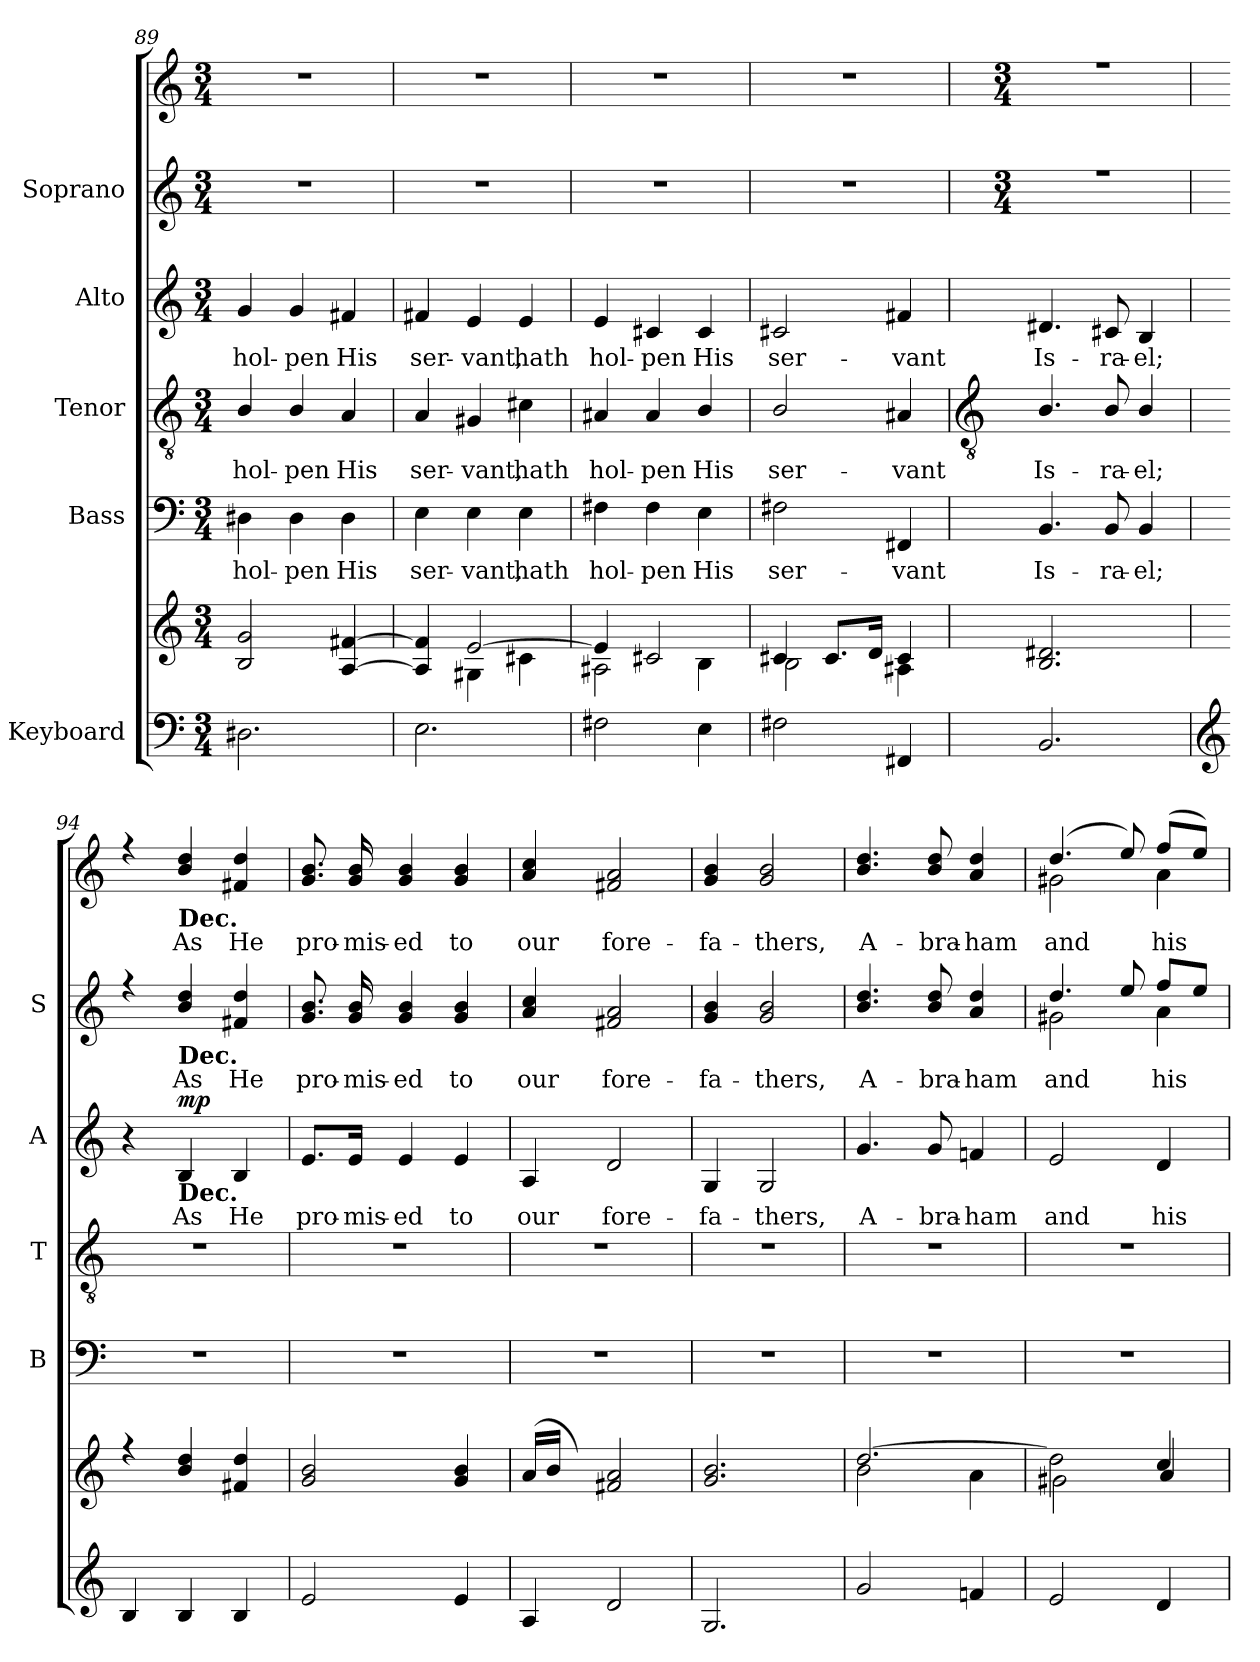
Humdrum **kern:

**kern	**kern	**kern	**text	**kern	**text	**kern	**text	**dynam	**kern	**text	**kern	**text	**dynam
*part5	*part5	*part4	*part4	*part3	*part3	*part2	*part2	*part2	*part1	*part1	*part1	*part1	*part1
*staff7	*staff6	*staff5	*staff5	*staff4	*staff4	*staff3	*staff3	*staff3	*staff2	*staff2	*staff1	*staff1	*staff1/2
*I"Keyboard	*	*I"Bass	*	*I"Tenor	*	*I"Alto	*	*	*I"Soprano	*	*	*	*
*	*	*I'B	*	*I'T	*	*I'A	*	*	*I'S	*	*	*	*
*clefF4	*clefG2	*clefF4	*	*clefGv2	*	*clefG2	*	*	*clefG2	*	*clefG2	*	*
*k[]	*k[]	*k[]	*	*k[]	*	*k[]	*	*	*k[]	*	*k[]	*	*
*C:	*C:	*C:	*	*C:	*	*C:	*	*	*C:	*	*C:	*	*
*M3/4	*M3/4	*M3/4	*	*M3/4	*	*M3/4	*	*	*M3/4	*	*M3/4	*	*
=89	=89	=89	=89	=89	=89	=89	=89	=89	=89	=89	=89	=89	=89
*	*^	*	*	*	*	*	*	*	*	*	*	*	*
!	!	!LO:N:vis=1	!	!LO:LY:b	!	!LO:LY:b	!	!LO:LY:b	!	!	!	!	!	!
2.D#X	2B 2g	2.ryy	4D#X	hol-	4B/	hol-	4g	hol-	.	2.r	.	2.r	.	.
!	!	!	!	!LO:LY:b	!	!LO:LY:b	!	!LO:LY:b	!	!	!	!	!	!
.	.	.	4D#	-pen	4B/	-pen	4g	-pen	.	.	.	.	.	.
!	!	!	!	!LO:LY:b	!	!LO:LY:b	!	!LO:LY:b	!	!	!	!	!	!
.	[4A [4f#X	.	4D#	His	4A	His	4f#X	His	.	.	.	.	.	.
=90	=90	=90	=90	=90	=90	=90	=90	=90	=90	=90	=90	=90	=90	=90
!	!	!	!	!LO:LY:b	!	!LO:LY:b	!	!LO:LY:b	!	!	!	!	!	!
2.E	4A] 4f#]	4ryy	4E	ser-	4A	ser-	4f#X	ser-	.	2.r	.	2.r	.	.
!	!	!	!	!LO:LY:b	!	!LO:LY:b	!	!LO:LY:b	!	!	!	!	!	!
.	[2e	4G#X\	4E	-vant,	4G#X	-vant,	4e	-vant,	.	.	.	.	.	.
!	!	!	!	!LO:LY:b	!	!LO:LY:b	!	!LO:LY:b	!	!	!	!	!	!
.	.	4c#X\	4E	hath	4c#X	hath	4e	hath	.	.	.	.	.	.
=91	=91	=91	=91	=91	=91	=91	=91	=91	=91	=91	=91	=91	=91	=91
!	!	!	!	!LO:LY:b	!	!LO:LY:b	!	!LO:LY:b	!	!	!	!	!	!
2F#X	4e]	2A#X\	4F#X	hol-	4A#X	hol-	4e	hol-	.	2.r	.	2.r	.	.
!	!	!	!	!LO:LY:b	!	!LO:LY:b	!	!LO:LY:b	!	!	!	!	!	!
.	2c#X	.	4F#	-pen	4A#	-pen	4c#X	-pen	.	.	.	.	.	.
!	!	!	!	!LO:LY:b	!	!LO:LY:b	!	!LO:LY:b	!	!	!	!	!	!
4E	.	4B\	4E	His	4B/	His	4c#	His	.	.	.	.	.	.
=92	=92	=92	=92	=92	=92	=92	=92	=92	=92	=92	=92	=92	=92	=92
!	!	!	!	!LO:LY:b	!	!LO:LY:b	!	!LO:LY:b	!	!	!	!	!	!
2F#X	4c#X	2B\	2F#X	ser-	2B/	ser-	2c#X	ser-	.	2.r	.	2.r	.	.
.	8.c#L	.	.	.	.	.	.	.	.	.	.	.	.	.
.	16dJ	.	.	.	.	.	.	.	.	.	.	.	.	.
!	!	!	!	!LO:LY:b	!	!LO:LY:b	!	!LO:LY:b	!	!	!	!	!	!
4FF#X	4c#	4A#X\	4FF#X	-vant	4A#X	-vant	4f#X	-vant	.	.	.	.	.	.
!!LO:LB:g=z
=93	=93	=93	=93	=93	=93	=93	=93	=93	=93	=93	=93	=93	=93	=93
*	*	*	*	*	*clefGv2	*	*	*	*	*	*	*	*	*
*	*	*	*	*	*	*	*	*	*	*k[]	*	*k[]	*	*
*	*	*	*	*	*	*	*	*	*	*C:	*	*C:	*	*
*	*	*	*	*	*	*	*	*	*	*M3/4	*	*M3/4	*	*
*	*	*	*	*	*	*	*	*	*	*^	*	*^	*	*
!	!	!LO:N:vis=1	!	!LO:LY:b	!	!LO:LY:b	!	!LO:LY:b	!	!LO:N:vis=1	!LO:N:vis=1	!	!LO:N:vis=1	!LO:N:vis=1	!	!
2.BB	2.B 2.d#X	2.ryy	4.BB	Is-	4.B/	Is-	4.d#X	Is-	.	2.r	2.ryy	.	2.r	2.ryy	.	.
!	!	!	!	!LO:LY:b	!	!LO:LY:b	!	!LO:LY:b	!	!	!	!	!	!	!	!
.	.	.	8BB	-ra-	8B/	-ra-	8c#X	-ra-	.	.	.	.	.	.	.	.
!	!	!	!	!LO:LY:b	!	!LO:LY:b	!	!LO:LY:b	!	!	!	!	!	!	!	!
.	.	.	4BB	-el;	4B/	-el;	4B	-el;	.	.	.	.	.	.	.	.
=94	=94	=94	=94	=94	=94	=94	=94	=94	=94	=94	=94	=94	=94	=94	=94	=94
*clefG2	*	*	*	*	*	*	*	*	*	*	*	*	*	*	*	*
!	!	!LO:N:vis=1	!LO:N:vis=1	!	!LO:N:vis=1	!	!	!	!	!	!LO:N:vis=1	!	!	!LO:N:vis=1	!	!
4B	4r	2.ryy	2.r	.	2.r	.	4r	.	.	4r	2.ryy	.	4r	2.ryy	.	.
!	!	!	!	!	!	!	!	!	!	!	!	!	!LO:TX:b:B:t=Dec.	!	!	!
!	!	!	!	!	!	!	!	!	!	!LO:TX:b:B:t=Dec.	!	!	!	!	!	!
!	!	!	!	!	!	!	!LO:TX:b:B:t=Dec.	!	!	!	!	!	!	!	!	!
!	!	!	!	!	!	!	!	!LO:LY:b	!LO:DY:b	!	!	!LO:LY:b	!	!	!LO:LY:b	!LO:DY:b=2
!	!	!	!	!	!	!	!	!	!	!	!	!	!	!	!	!LO:DY:n=1:b
4B	4b 4dd	.	.	.	.	.	4B	As	mp	4b 4dd	.	As	4b 4dd	.	As	mp mp
!	!	!	!	!	!	!	!	!LO:LY:b	!	!	!	!LO:LY:b	!	!	!LO:LY:b	!
4B	4f#X 4dd	.	.	.	.	.	4B	He	.	4f#X 4dd	.	He	4f#X 4dd	.	He	.
=95	=95	=95	=95	=95	=95	=95	=95	=95	=95	=95	=95	=95	=95	=95	=95	=95
!	!	!LO:N:vis=1	!LO:N:vis=1	!	!LO:N:vis=1	!	!	!LO:LY:b	!	!	!LO:N:vis=1	!LO:LY:b	!	!LO:N:vis=1	!LO:LY:b	!
2e	2g 2b	2.ryy	2.r	.	2.r	.	8.e/L	pro-	.	8.g 8.b	2.ryy	pro-	8.g 8.b	2.ryy	pro-	.
!	!	!	!	!	!	!	!	!LO:LY:b	!	!	!	!LO:LY:b	!	!	!LO:LY:b	!
.	.	.	.	.	.	.	16e/Jk	-mis-	.	16g 16b	.	-mis-	16g 16b	.	-mis-	.
!	!	!	!	!	!	!	!	!LO:LY:b	!	!	!	!LO:LY:b	!	!	!LO:LY:b	!
.	.	.	.	.	.	.	4e	-ed	.	4g 4b	.	-ed	4g 4b	.	-ed	.
!	!	!	!	!	!	!	!	!LO:LY:b	!	!	!	!LO:LY:b	!	!	!LO:LY:b	!
4e	4g 4b	.	.	.	.	.	4e	to	.	4g 4b	.	to	4g 4b	.	to	.
=96	=96	=96	=96	=96	=96	=96	=96	=96	=96	=96	=96	=96	=96	=96	=96	=96
!	!	!LO:N:vis=1	!LO:N:vis=1	!	!LO:N:vis=1	!	!	!LO:LY:b	!	!	!LO:N:vis=1	!LO:LY:b	!	!LO:N:vis=1	!LO:LY:b	!
4A	(<16aLL	2.ryy	2.r	.	2.r	.	4A	our	.	4a/ 4cc/	2.ryy	our	4a/ 4cc/	2.ryy	our	.
.	16bJJ	.	.	.	.	.	.	.	.	.	.	.	.	.	.	.
.	8ayy 8ccyy)	.	.	.	.	.	.	.	.	.	.	.	.	.	.	.
!	!	!	!	!	!	!	!	!LO:LY:b	!	!	!	!LO:LY:b	!	!	!LO:LY:b	!
2d	2f#X 2a	.	.	.	.	.	2d	fore-	.	2f#X 2a	.	fore-	2f#X 2a	.	fore-	.
=97	=97	=97	=97	=97	=97	=97	=97	=97	=97	=97	=97	=97	=97	=97	=97	=97
!	!	!LO:N:vis=1	!LO:N:vis=1	!	!LO:N:vis=1	!	!	!LO:LY:b	!	!	!LO:N:vis=1	!LO:LY:b	!	!LO:N:vis=1	!LO:LY:b	!
2.G	2.g 2.b	2.ryy	2.r	.	2.r	.	4G	-fa-	.	4g 4b	2.ryy	-fa-	4g 4b	2.ryy	-fa-	.
!	!	!	!	!	!	!	!	!LO:LY:b	!	!	!	!LO:LY:b	!	!	!LO:LY:b	!
.	.	.	.	.	.	.	2G	-thers,	.	2g 2b	.	-thers,	2g 2b	.	-thers,	.
=98	=98	=98	=98	=98	=98	=98	=98	=98	=98	=98	=98	=98	=98	=98	=98	=98
!	!	!	!LO:N:vis=1	!	!LO:N:vis=1	!	!	!LO:LY:b	!	!	!LO:N:vis=1	!LO:LY:b	!	!LO:N:vis=1	!LO:LY:b	!
2g	[2.dd/	2b\	2.r	.	2.r	.	4.g	A-	.	4.b 4.dd	2.ryy	A-	4.b 4.dd	2.ryy	A-	.
!	!	!	!	!	!	!	!	!LO:LY:b	!	!	!	!LO:LY:b	!	!	!LO:LY:b	!
.	.	.	.	.	.	.	8g	-bra-	.	8b 8dd	.	-bra-	8b 8dd	.	-bra-	.
!	!	!	!	!	!	!	!	!LO:LY:b	!	!	!	!LO:LY:b	!	!	!LO:LY:b	!
4fn	.	4a\	.	.	.	.	4fn	-ham	.	4a 4dd	.	-ham	4a 4dd	.	-ham	.
=99	=99	=99	=99	=99	=99	=99	=99	=99	=99	=99	=99	=99	=99	=99	=99	=99
!	!	!	!LO:N:vis=1	!	!LO:N:vis=1	!	!	!LO:LY:b	!	!	!	!LO:LY:b	!	!	!LO:LY:b	!
2e	2dd\]	2g#X\	2.r	.	2.r	.	2e	and	.	4.dd/	2g#X\	and	(<4.dd/	2g#X\	and	.
.	.	.	.	.	.	.	.	.	.	8ee/	.	.	8ee/)	.	.	.
!	!	!	!	!	!	!	!	!LO:LY:b	!	!	!	!LO:LY:b	!	!	!LO:LY:b	!
4d	4cc/	4a/	.	.	.	.	4d	his	.	8ff/L	4a\	his	(<8ff/L	4a\	his	.
.	.	.	.	.	.	.	.	.	.	8ee/J	.	.	8ee/J)	.	.	.
*	*	*	*	*	*	*	*	*	*	*v	*v	*	*	*	*	*
*	*v	*v	*	*	*	*	*	*	*	*	*	*v	*v	*	*
=	=	=	=	=	=	=	=	=	=	=	=	=	=
*-	*-	*-	*-	*-	*-	*-	*-	*-	*-	*-	*-	*-	*-
